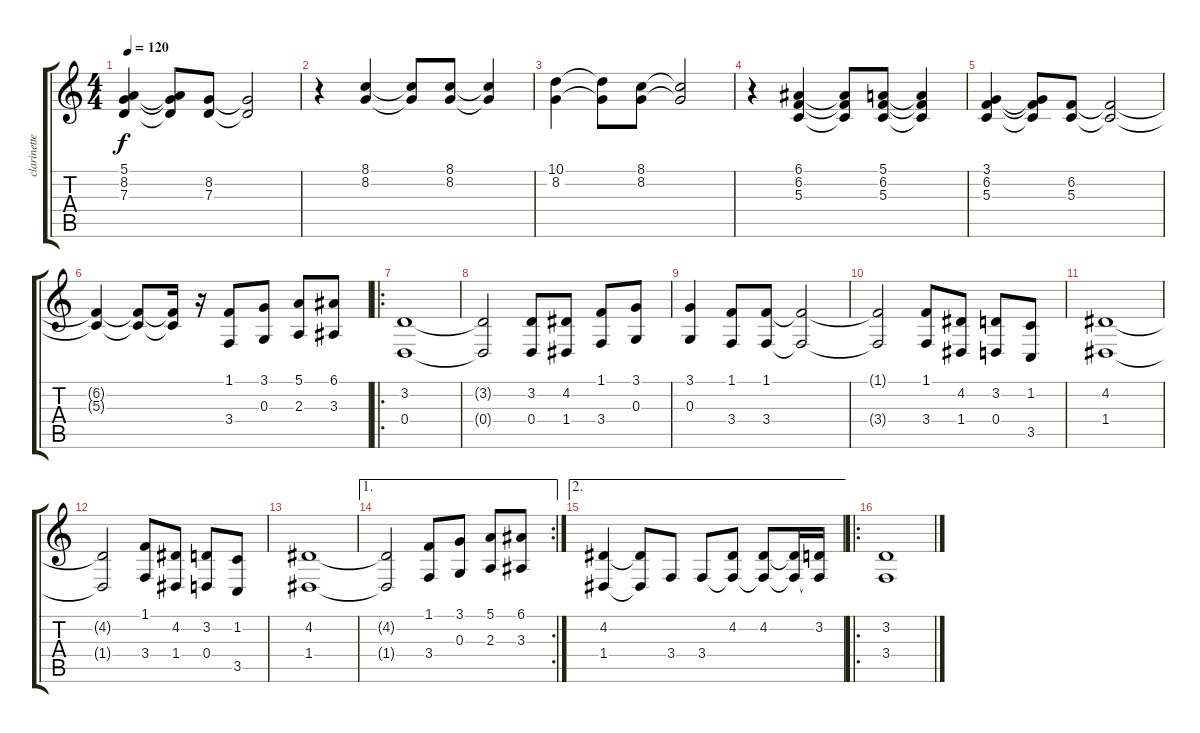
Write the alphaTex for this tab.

\track ("clarinettes" "clarinette") {instrument clarinet}
\staff {score tabs}
\tuning (E4 B3 G3 D3 A2 E2) {hide}
\ts (4 4)
\tempo 120
\clef g2
\ks c
(5.1 8.2 7.3).4{dy f} (5.1{t} 8.2{t} 7.3{t}).8 (8.2 7.3).8 (8.2{t} 7.3{t}).2 |
r.4 (8.1 8.2).4 (8.1{t} 8.2{t}).8 (8.1 8.2).8 (8.1{t} 8.2{t}).4 |
(10.1 8.2).4 (10.1{t} 8.2{t}).8 (8.1 8.2).8 (8.1{t} 8.2{t}).2 |
r.4 (6.1 6.2 5.3).4 (6.1{t} 6.2{t} 5.3{t}).8 (5.1 6.2 5.3).8 (5.1{t} 6.2{t} 5.3{t}).4 |
(3.1 6.2 5.3).4 (3.1{t} 6.2{t} 5.3{t}).8 (6.2 5.3).8 (6.2{t} 5.3{t}).2 |
(6.2{t} 5.3{t}).4 (6.2{t} 5.3{t}).8 (6.2{t} 5.3{t}).16 r.16 (1.1 3.4).8 (3.1 0.3).8 (5.1 2.3).8 (6.1 3.3).8 |
\ro
(3.2 0.4).1 |
(3.2{t} 0.4{t}).2 (3.2 0.4).8 (4.2 1.4).8 (1.1 3.4).8 (3.1 0.3).8 |
(3.1 0.3).4 (1.1 3.4).8 (1.1 3.4).8 (1.1{t} 3.4{t}).2 |
(1.1{t} 3.4{t}).2 (1.1 3.4).8 (4.2 1.4).8 (3.2 0.4).8 (1.2 3.5).8 |
(4.2 1.4).1 |
(4.2{t} 1.4{t}).2 (1.1 3.4).8 (4.2 1.4).8 (3.2 0.4).8 (1.2 3.5).8 |
(4.2 1.4).1 |
\ae 1
\rc 2
(4.2{t} 1.4{t}).2 (1.1 3.4).8 (3.1 0.3).8 (5.1 2.3).8 (6.1 3.3).8 |
\ae 2
(4.2 1.4).4 (4.2{t} 1.4{t}).8 3.4.8 3.4.8 (4.2 3.4{t}).8 (4.2 3.4{t}).8 (4.2{t} 3.4{t}).16 (3.2 3.4{t}).16 |
\ro
(3.2 3.4).1
